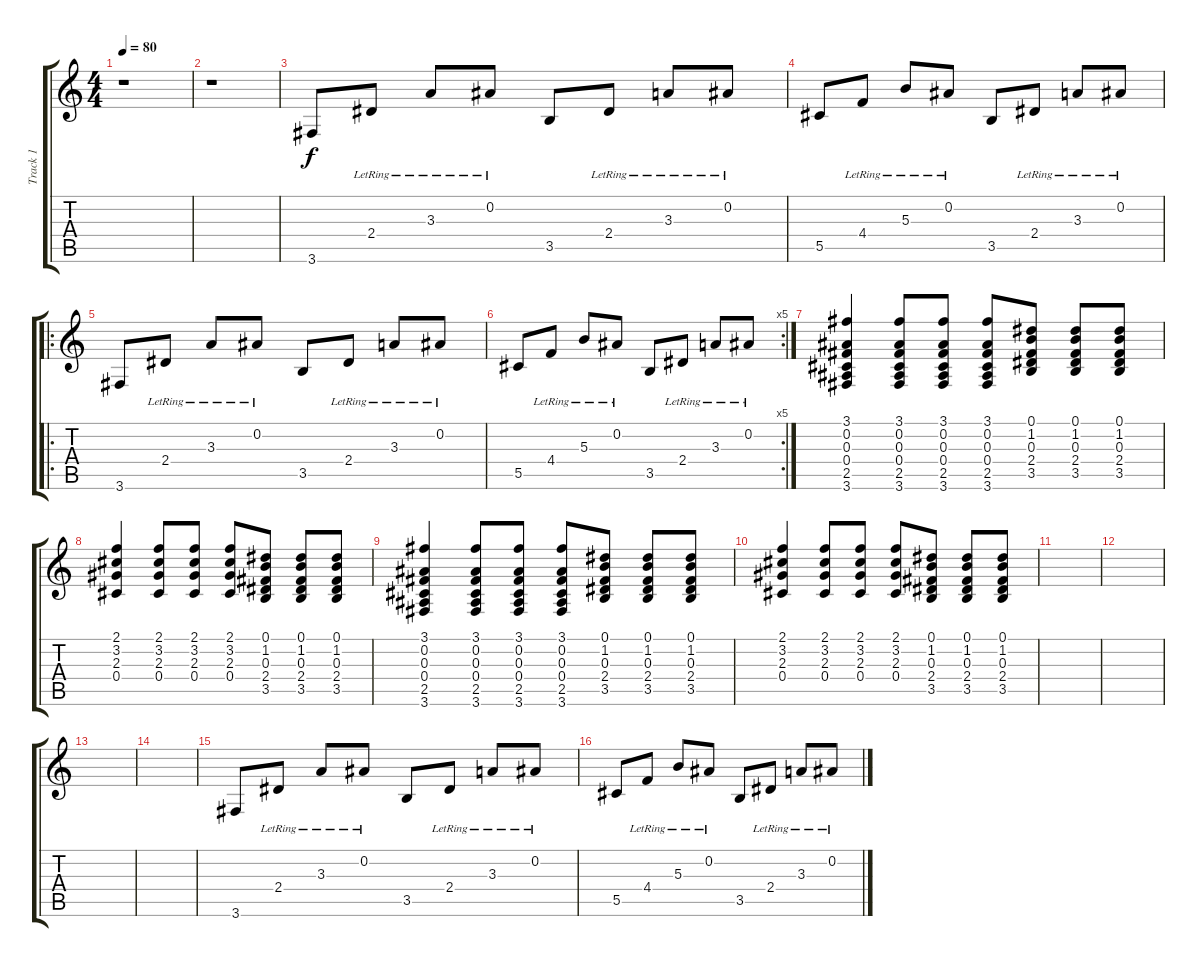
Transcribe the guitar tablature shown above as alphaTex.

\track ("Track 1" "Track 1") {instrument electricguitarclean}
\staff {score tabs}
\tuning (Eb4 Bb3 Gb3 Db3 Ab2 Eb2) {hide}
\ts (4 4)
\tempo 80
\clef g2
\ks c
r.1{dy f instrument electricguitarclean} |
r.1 |
3.6.8 2.4{lr}.8 3.3{lr}.8 0.2{lr}.8 3.5.8 2.4{lr}.8 3.3{lr}.8 0.2{lr}.8 |
5.5.8 4.4{lr}.8 5.3{lr}.8 0.2{lr}.8 3.5.8 2.4{lr}.8 3.3{lr}.8 0.2{lr}.8 |
\ro
3.6.8 2.4{lr}.8 3.3{lr}.8 0.2{lr}.8 3.5.8 2.4{lr}.8 3.3{lr}.8 0.2{lr}.8 |
\rc 5
5.5.8 4.4{lr}.8 5.3{lr}.8 0.2{lr}.8 3.5.8 2.4{lr}.8 3.3{lr}.8 0.2{lr}.8 |
(3.1 0.2 0.3 0.4 2.5 3.6).4 (3.1 0.2 0.3 0.4 2.5 3.6).8 (3.1 0.2 0.3 0.4 2.5 3.6).8 (3.1 0.2 0.3 0.4 2.5 3.6).8 (0.1 1.2 0.3 2.4 3.5).8 (0.1 1.2 0.3 2.4 3.5).8 (0.1 1.2 0.3 2.4 3.5).8 |
(2.1 3.2 2.3 0.4).4 (2.1 3.2 2.3 0.4).8 (2.1 3.2 2.3 0.4).8 (2.1 3.2 2.3 0.4).8 (0.1 1.2 0.3 2.4 3.5).8 (0.1 1.2 0.3 2.4 3.5).8 (0.1 1.2 0.3 2.4 3.5).8 |
(3.1 0.2 0.3 0.4 2.5 3.6).4 (3.1 0.2 0.3 0.4 2.5 3.6).8 (3.1 0.2 0.3 0.4 2.5 3.6).8 (3.1 0.2 0.3 0.4 2.5 3.6).8 (0.1 1.2 0.3 2.4 3.5).8 (0.1 1.2 0.3 2.4 3.5).8 (0.1 1.2 0.3 2.4 3.5).8 |
(2.1 3.2 2.3 0.4).4 (2.1 3.2 2.3 0.4).8 (2.1 3.2 2.3 0.4).8 (2.1 3.2 2.3 0.4).8 (0.1 1.2 0.3 2.4 3.5).8 (0.1 1.2 0.3 2.4 3.5).8 (0.1 1.2 0.3 2.4 3.5).8 |
|
|
|
|
3.6.8 2.4{lr}.8 3.3{lr}.8 0.2{lr}.8 3.5.8 2.4{lr}.8 3.3{lr}.8 0.2{lr}.8 |
5.5.8 4.4{lr}.8 5.3{lr}.8 0.2{lr}.8 3.5.8 2.4{lr}.8 3.3{lr}.8 0.2{lr}.8
